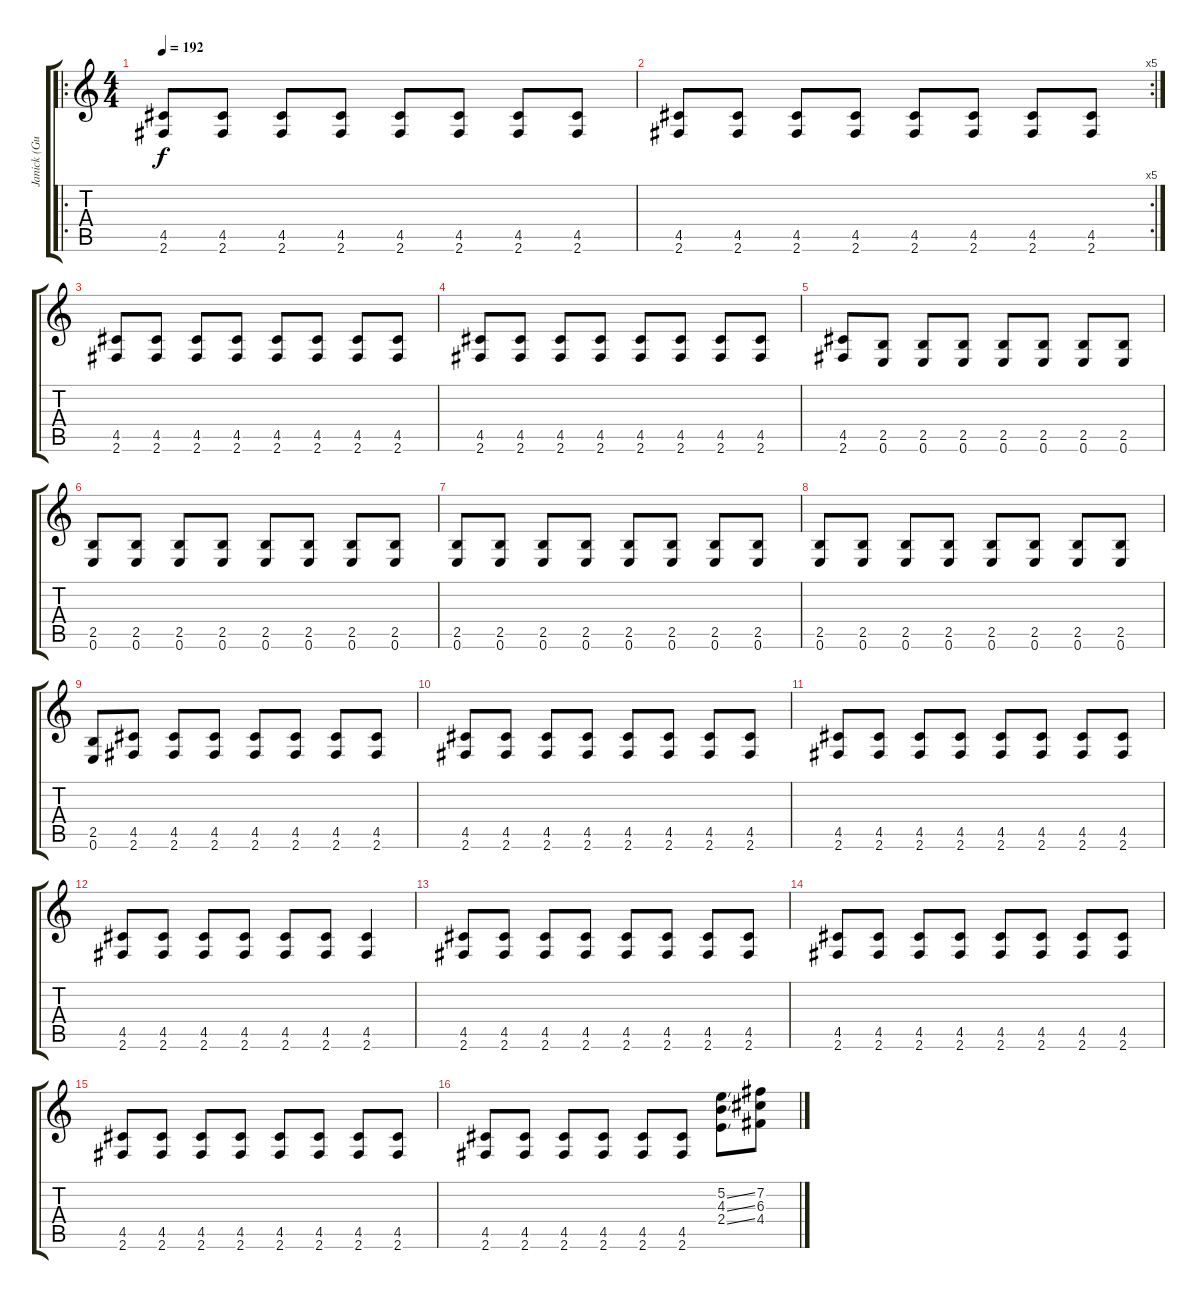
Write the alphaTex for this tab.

\track ("Janick (Guitar 2)" "Janick (Gu") {instrument distortionguitar}
\staff {score tabs}
\tuning (E4 B3 G3 D3 A2 E2) {hide}
\ro
\ts (4 4)
\tempo 192
\clef g2
\ks c
(4.5 2.6).8{dy f instrument distortionguitar} (4.5 2.6).8 (4.5 2.6).8 (4.5 2.6).8 (4.5 2.6).8 (4.5 2.6).8 (4.5 2.6).8 (4.5 2.6).8 |
\rc 5
(4.5 2.6).8 (4.5 2.6).8 (4.5 2.6).8 (4.5 2.6).8 (4.5 2.6).8 (4.5 2.6).8 (4.5 2.6).8 (4.5 2.6).8 |
(4.5 2.6).8 (4.5 2.6).8 (4.5 2.6).8 (4.5 2.6).8 (4.5 2.6).8 (4.5 2.6).8 (4.5 2.6).8 (4.5 2.6).8 |
(4.5 2.6).8 (4.5 2.6).8 (4.5 2.6).8 (4.5 2.6).8 (4.5 2.6).8 (4.5 2.6).8 (4.5 2.6).8 (4.5 2.6).8 |
(4.5 2.6).8 (2.5 0.6).8 (2.5 0.6).8 (2.5 0.6).8 (2.5 0.6).8 (2.5 0.6).8 (2.5 0.6).8 (2.5 0.6).8 |
(2.5 0.6).8 (2.5 0.6).8 (2.5 0.6).8 (2.5 0.6).8 (2.5 0.6).8 (2.5 0.6).8 (2.5 0.6).8 (2.5 0.6).8 |
(2.5 0.6).8 (2.5 0.6).8 (2.5 0.6).8 (2.5 0.6).8 (2.5 0.6).8 (2.5 0.6).8 (2.5 0.6).8 (2.5 0.6).8 |
(2.5 0.6).8 (2.5 0.6).8 (2.5 0.6).8 (2.5 0.6).8 (2.5 0.6).8 (2.5 0.6).8 (2.5 0.6).8 (2.5 0.6).8 |
(2.5 0.6).8 (4.5 2.6).8 (4.5 2.6).8 (4.5 2.6).8 (4.5 2.6).8 (4.5 2.6).8 (4.5 2.6).8 (4.5 2.6).8 |
(4.5 2.6).8 (4.5 2.6).8 (4.5 2.6).8 (4.5 2.6).8 (4.5 2.6).8 (4.5 2.6).8 (4.5 2.6).8 (4.5 2.6).8 |
(4.5 2.6).8 (4.5 2.6).8 (4.5 2.6).8 (4.5 2.6).8 (4.5 2.6).8 (4.5 2.6).8 (4.5 2.6).8 (4.5 2.6).8 |
(4.5 2.6).8 (4.5 2.6).8 (4.5 2.6).8 (4.5 2.6).8 (4.5 2.6).8 (4.5 2.6).8 (4.5 2.6).4 |
(4.5 2.6).8 (4.5 2.6).8 (4.5 2.6).8 (4.5 2.6).8 (4.5 2.6).8 (4.5 2.6).8 (4.5 2.6).8 (4.5 2.6).8 |
(4.5 2.6).8 (4.5 2.6).8 (4.5 2.6).8 (4.5 2.6).8 (4.5 2.6).8 (4.5 2.6).8 (4.5 2.6).8 (4.5 2.6).8 |
(4.5 2.6).8 (4.5 2.6).8 (4.5 2.6).8 (4.5 2.6).8 (4.5 2.6).8 (4.5 2.6).8 (4.5 2.6).8 (4.5 2.6).8 |
(4.5 2.6).8 (4.5 2.6).8 (4.5 2.6).8 (4.5 2.6).8 (4.5 2.6).8 (4.5 2.6).8 (5.2{ss} 4.3{ss} 2.4{ss}).8 (7.2 6.3 4.4).8
